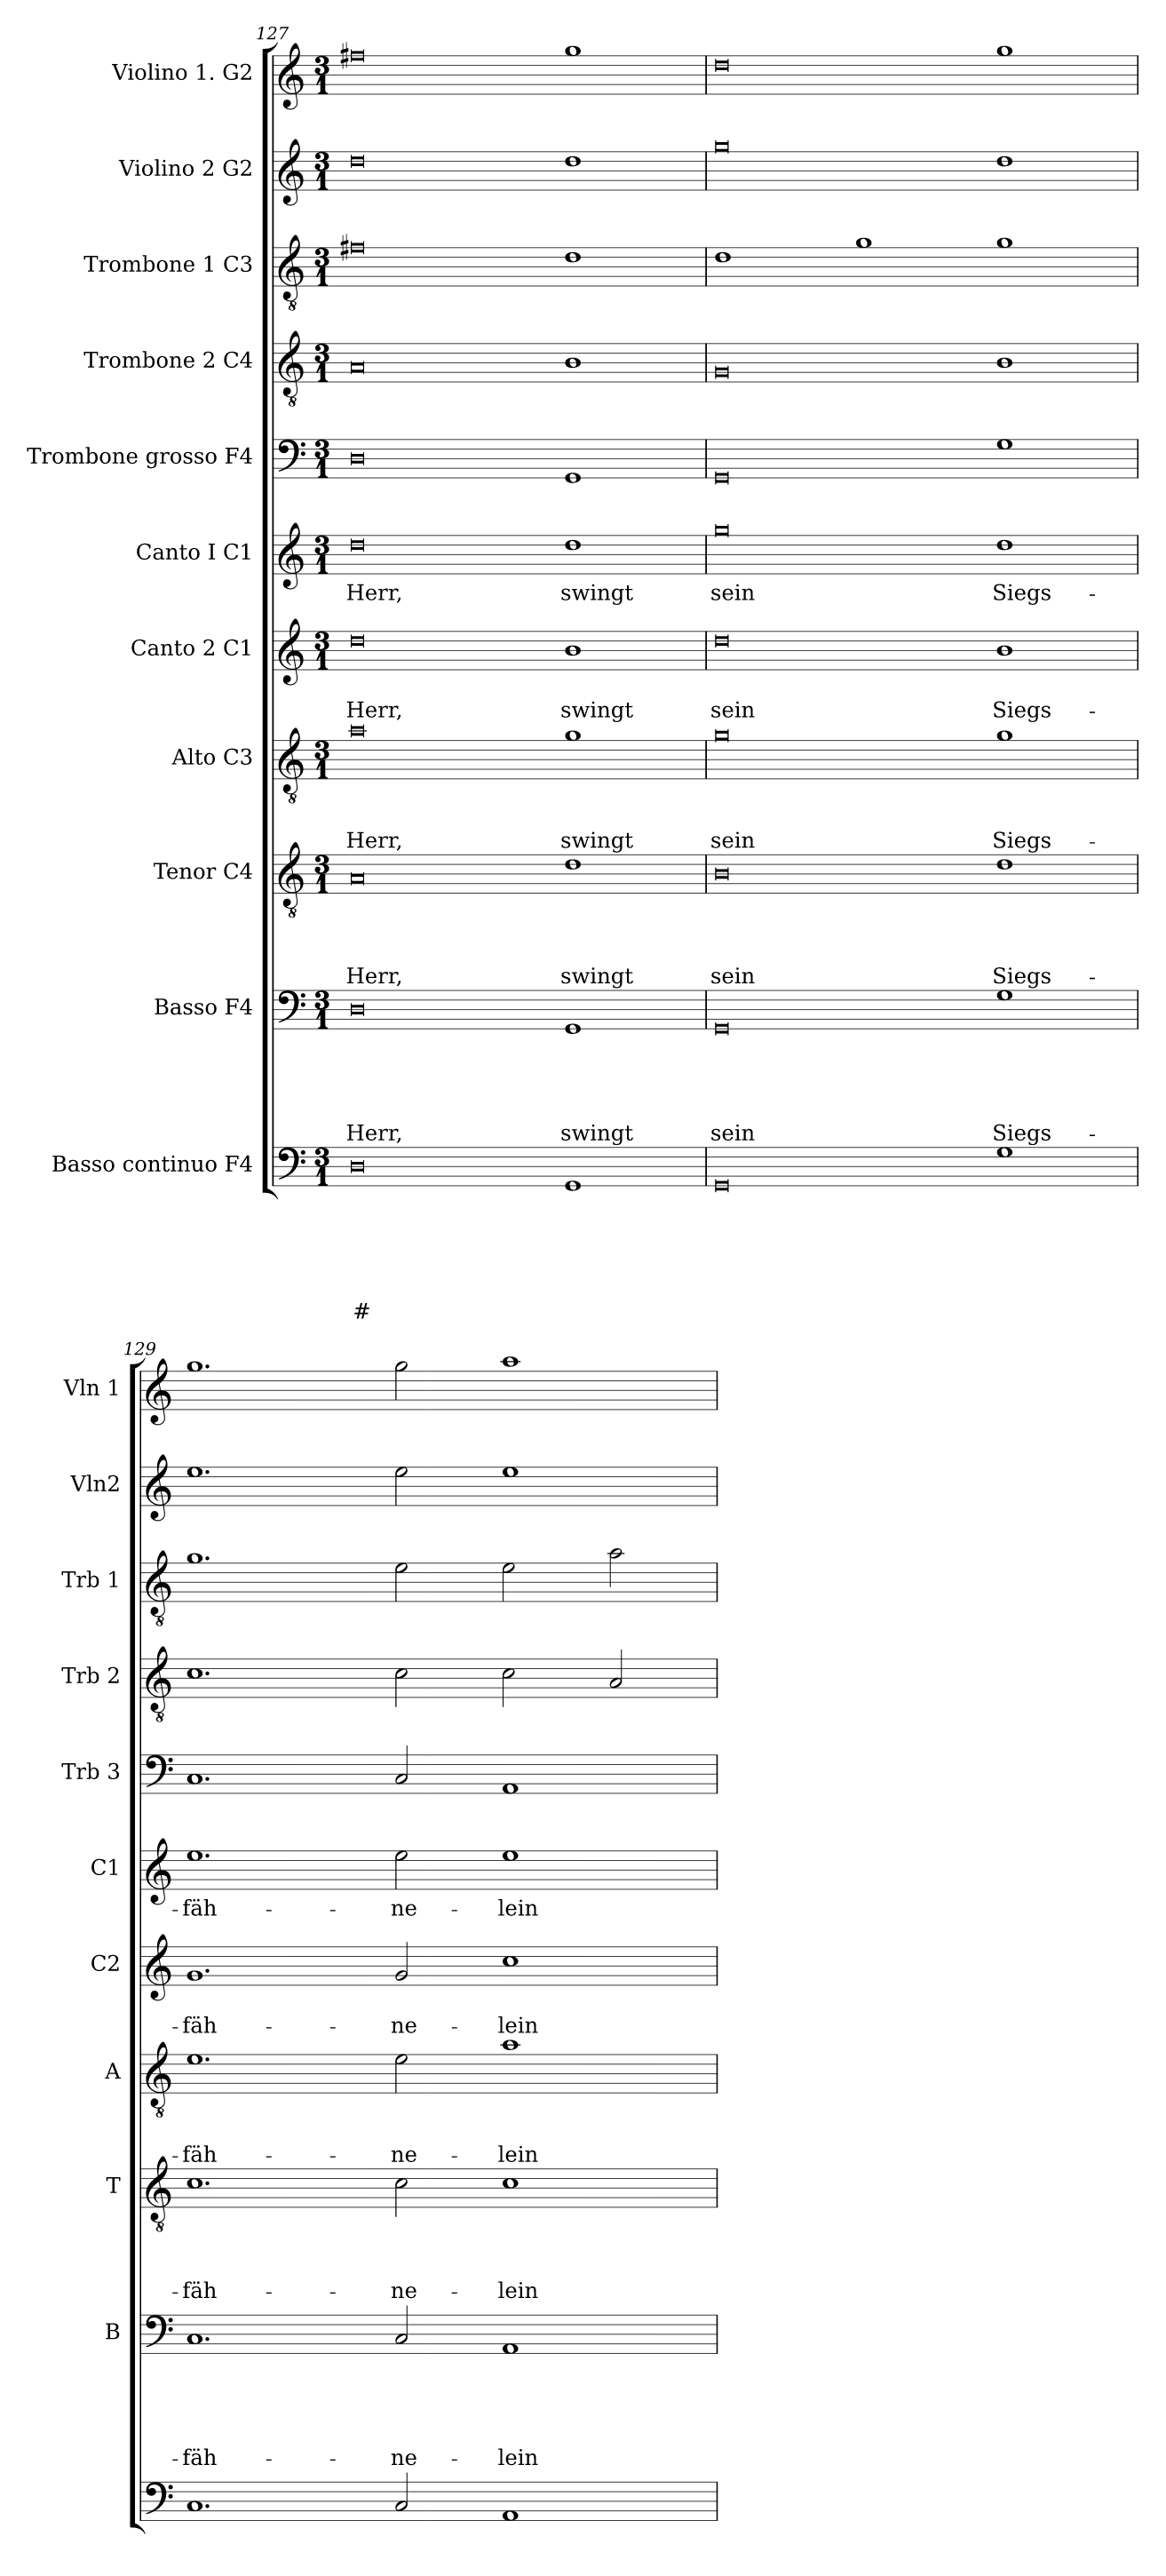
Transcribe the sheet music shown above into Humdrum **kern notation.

**kern	**text	**text	**text	**text	**text	**text	**kern	**text	**text	**text	**text	**text	**kern	**text	**text	**text	**text	**kern	**text	**text	**text	**kern	**text	**text	**kern	**text	**kern	**kern	**kern	**kern	**kern
*part11	*part11	*part11	*part11	*part11	*part11	*part11	*part10	*part10	*part10	*part10	*part10	*part10	*part9	*part9	*part9	*part9	*part9	*part8	*part8	*part8	*part8	*part7	*part7	*part7	*part6	*part6	*part5	*part4	*part3	*part2	*part1
*staff11	*staff11	*staff11	*staff11	*staff11	*staff11	*staff11	*staff10	*staff10	*staff10	*staff10	*staff10	*staff10	*staff9	*staff9	*staff9	*staff9	*staff9	*staff8	*staff8	*staff8	*staff8	*staff7	*staff7	*staff7	*staff6	*staff6	*staff5	*staff4	*staff3	*staff2	*staff1
*I"Basso continuo F4	*	*	*	*	*	*	*I"Basso F4	*	*	*	*	*	*I"Tenor C4	*	*	*	*	*I"Alto C3	*	*	*	*I"Canto 2 C1	*	*	*I"Canto I C1	*	*I"Trombone grosso F4	*I"Trombone 2 C4	*I"Trombone 1 C3	*I"Violino 2 G2	*I"Violino 1. G2
*	*	*	*	*	*	*	*I'B	*	*	*	*	*	*I'T	*	*	*	*	*I'A	*	*	*	*I'C2	*	*	*I'C1	*	*I'Trb 3	*I'Trb 2	*I'Trb 1	*I'Vln2	*I'Vln 1
*clefF4	*	*	*	*	*	*	*clefF4	*	*	*	*	*	*clefGv2	*	*	*	*	*clefGv2	*	*	*	*clefG2	*	*	*clefG2	*	*clefF4	*clefGv2	*clefGv2	*clefG2	*clefG2
*k[]	*	*	*	*	*	*	*k[]	*	*	*	*	*	*k[]	*	*	*	*	*k[]	*	*	*	*k[]	*	*	*k[]	*	*k[]	*k[]	*k[]	*k[]	*k[]
*C:	*	*	*	*	*	*	*C:	*	*	*	*	*	*C:	*	*	*	*	*C:	*	*	*	*C:	*	*	*C:	*	*C:	*C:	*C:	*C:	*C:
*M3/1	*	*	*	*	*	*	*M3/1	*	*	*	*	*	*M3/1	*	*	*	*	*M3/1	*	*	*	*M3/1	*	*	*M3/1	*	*M3/1	*M3/1	*M3/1	*M3/1	*M3/1
=127	=127	=127	=127	=127	=127	=127	=127	=127	=127	=127	=127	=127	=127	=127	=127	=127	=127	=127	=127	=127	=127	=127	=127	=127	=127	=127	=127	=127	=127	=127	=127
!	!	!	!	!	!	!LO:LY:b	!	!	!	!	!	!LO:LY:b	!	!	!	!	!LO:LY:b	!	!	!	!LO:LY:b	!	!	!LO:LY:b	!	!LO:LY:b	!	!	!	!	!
0D	.	.	.	.	.	#	0D	.	.	.	.	Herr,	0A	.	.	.	Herr,	0a	.	.	Herr,	0dd	.	Herr,	0dd	Herr,	0D	0A	0f#X	0dd	0ff#X
!	!	!	!	!	!	!	!	!	!	!	!	!LO:LY:b	!	!	!	!	!LO:LY:b	!	!	!	!LO:LY:b	!	!	!LO:LY:b	!	!LO:LY:b	!	!	!	!	!
1GG	.	.	.	.	.	.	1GG	.	.	.	.	swingt	1d	.	.	.	swingt	1g	.	.	swingt	1b	.	swingt	1dd	swingt	1GG	1B	1d	1dd	1gg
=128	=128	=128	=128	=128	=128	=128	=128	=128	=128	=128	=128	=128	=128	=128	=128	=128	=128	=128	=128	=128	=128	=128	=128	=128	=128	=128	=128	=128	=128	=128	=128
!	!	!	!	!	!	!	!	!	!	!	!	!LO:LY:b	!	!	!	!	!LO:LY:b	!	!	!	!LO:LY:b	!	!	!LO:LY:b	!	!LO:LY:b	!	!	!	!	!
0GG	.	.	.	.	.	.	0GG	.	.	.	.	sein	0B	.	.	.	sein	0g	.	.	sein	0dd	.	sein	0gg	sein	0GG	0G	1d	0gg	0dd
.	.	.	.	.	.	.	.	.	.	.	.	.	.	.	.	.	.	.	.	.	.	.	.	.	.	.	.	.	1g	.	.
!	!	!	!	!	!	!	!	!	!	!	!	!LO:LY:b	!	!	!	!	!LO:LY:b	!	!	!	!LO:LY:b	!	!	!LO:LY:b	!	!LO:LY:b	!	!	!	!	!
1G	.	.	.	.	.	.	1G	.	.	.	.	Siegs-	1d	.	.	.	Siegs-	1g	.	.	Siegs-	1b	.	Siegs-	1dd	Siegs-	1G	1B	1g	1dd	1gg
=129	=129	=129	=129	=129	=129	=129	=129	=129	=129	=129	=129	=129	=129	=129	=129	=129	=129	=129	=129	=129	=129	=129	=129	=129	=129	=129	=129	=129	=129	=129	=129
!	!	!	!	!	!	!	!	!	!	!	!	!LO:LY:b	!	!	!	!	!LO:LY:b	!	!	!	!LO:LY:b	!	!	!LO:LY:b	!	!LO:LY:b	!	!	!	!	!
1.C	.	.	.	.	.	.	1.C	.	.	.	.	-fäh-	1.c	.	.	.	-fäh-	1.e	.	.	-fäh-	1.g	.	-fäh-	1.ee	-fäh-	1.C	1.c	1.g	1.ee	1.gg
!	!	!	!	!	!	!	!	!	!	!	!	!LO:LY:b	!	!	!	!	!LO:LY:b	!	!	!	!LO:LY:b	!	!	!LO:LY:b	!	!LO:LY:b	!	!	!	!	!
2C/	.	.	.	.	.	.	2C/	.	.	.	.	-ne-	2c\	.	.	.	-ne-	2e\	.	.	-ne-	2g/	.	-ne-	2ee\	-ne-	2C/	2c\	2e\	2ee\	2gg\
!	!	!	!	!	!	!	!	!	!	!	!	!LO:LY:b	!	!	!	!	!LO:LY:b	!	!	!	!LO:LY:b	!	!	!LO:LY:b	!	!LO:LY:b	!	!	!	!	!
1AA	.	.	.	.	.	.	1AA	.	.	.	.	-lein	1c	.	.	.	-lein	1a	.	.	-lein	1cc	.	-lein	1ee	-lein	1AA	2c\	2e\	1ee	1aa
.	.	.	.	.	.	.	.	.	.	.	.	.	.	.	.	.	.	.	.	.	.	.	.	.	.	.	.	2A/	2a\	.	.
=	=	=	=	=	=	=	=	=	=	=	=	=	=	=	=	=	=	=	=	=	=	=	=	=	=	=	=	=	=	=	=
*-	*-	*-	*-	*-	*-	*-	*-	*-	*-	*-	*-	*-	*-	*-	*-	*-	*-	*-	*-	*-	*-	*-	*-	*-	*-	*-	*-	*-	*-	*-	*-
